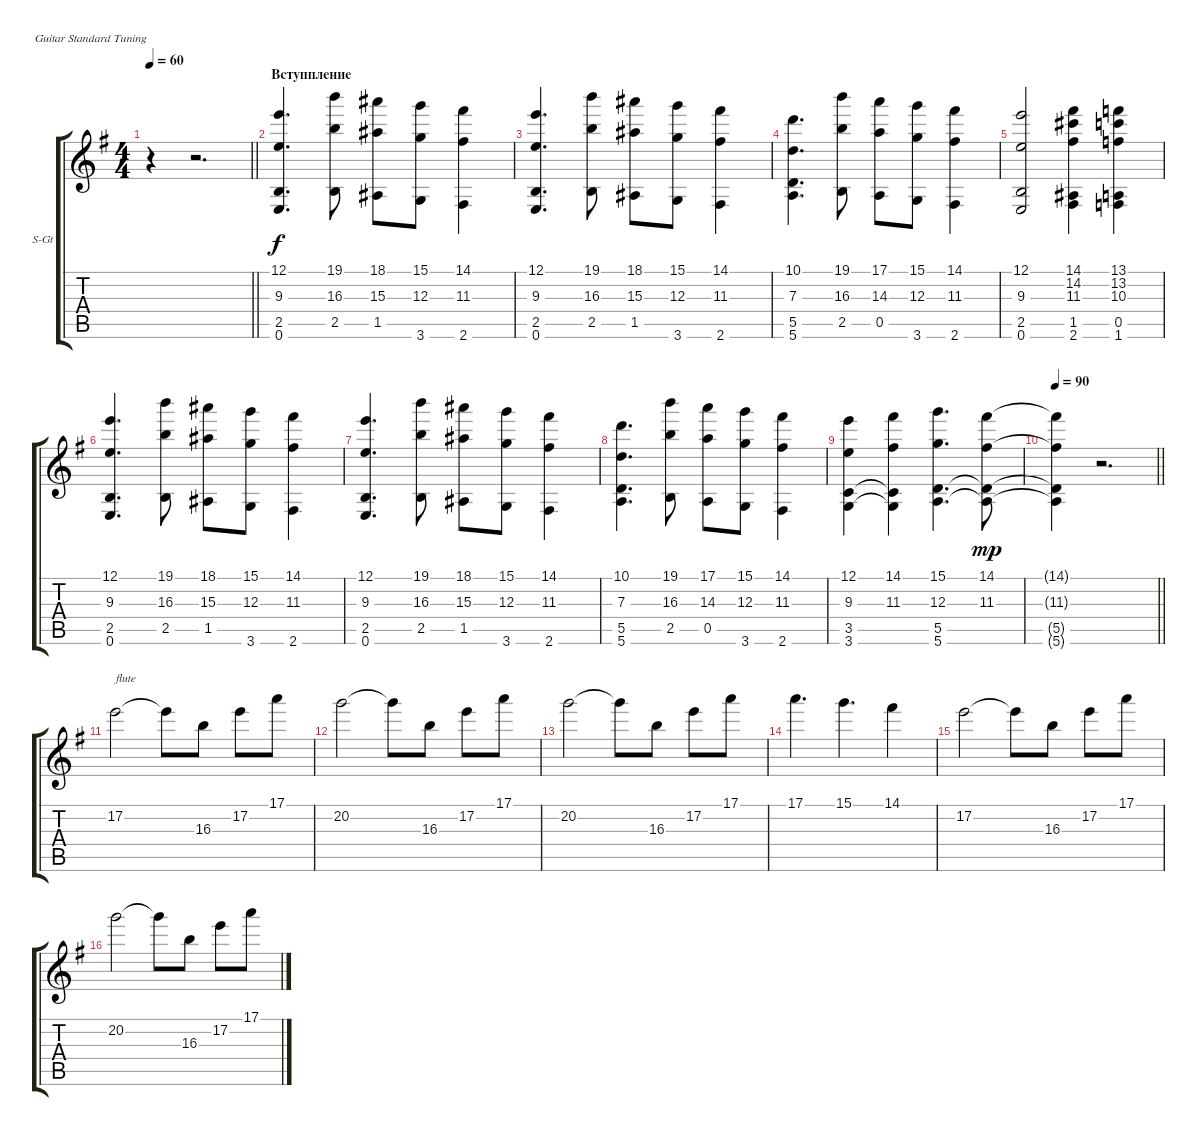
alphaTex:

\bracketExtendMode groupsimilarinstruments
\firstSystemTrackNameOrientation horizontal
\otherSystemsTrackNameOrientation horizontal
\track ("Синтезатор 1" "S-Gt") {instrument stringensemble1}
\staff {score tabs}
\tuning (E4 B3 G3 D3 A2 E2)
\displaytranspose 12
\ts (4 4)
\beaming (8 2 2 2 2)
\tempo 60
\clef g2
\barLineRight lightlight
\ks eminor
r.4{dy f instrument stringensemble1} r.2{d} |
\section ("" "Вступпление")
(12.1 9.3 2.5 0.6).4{d} (19.1 16.3 2.5).8 (18.1 15.3 1.5).8 (15.1 12.3 3.6).8 (14.1 11.3 2.6).4 |
(12.1 9.3 2.5 0.6).4{d} (19.1 16.3 2.5).8 (18.1 15.3 1.5).8 (15.1 12.3 3.6).8 (14.1 11.3 2.6).4 |
(10.1 7.3 5.5 5.6).4{d} (19.1 16.3 2.5).8 (17.1 14.3 0.5).8 (15.1 12.3 3.6).8 (14.1 11.3 2.6).4 |
(12.1 9.3 2.5 0.6).2 (14.1 14.2 11.3 1.5 2.6).4 (13.1 13.2 10.3 0.5 1.6).4 |
(12.1 9.3 2.5 0.6).4{d} (19.1 16.3 2.5).8 (18.1 15.3 1.5).8 (15.1 12.3 3.6).8 (14.1 11.3 2.6).4 |
(12.1 9.3 2.5 0.6).4{d} (19.1 16.3 2.5).8 (18.1 15.3 1.5).8 (15.1 12.3 3.6).8 (14.1 11.3 2.6).4 |
(10.1 7.3 5.5 5.6).4{d} (19.1 16.3 2.5).8 (17.1 14.3 0.5).8 (15.1 12.3 3.6).8 (14.1 11.3 2.6).4 |
(12.1 9.3 3.5 3.6).4 (14.1 11.3 3.5{t} 3.6{t}).4 (15.1 12.3 5.5 5.6).4{d} (14.1 11.3 5.5{t} 5.6{t}).8{dy mp} |
\tempo 90
\tempo (90 0.5 hide)
\barLineRight lightlight
(14.1{t} 11.3{t} 5.5{t} 5.6{t}).4 r.2{d} |
17.2.2{txt "flute"} 17.2{t}.8 16.3.8 17.2.8 17.1.8 |
20.2.2 20.2{t}.8 16.3.8 17.2.8 17.1.8 |
20.2.2 20.2{t}.8 16.3.8 17.2.8 17.1.8 |
17.1.4{d} 15.1.4{d} 14.1.4 |
17.2.2 17.2{t}.8 16.3.8 17.2.8 17.1.8 |
20.2.2 20.2{t}.8 16.3.8 17.2.8 17.1.8
